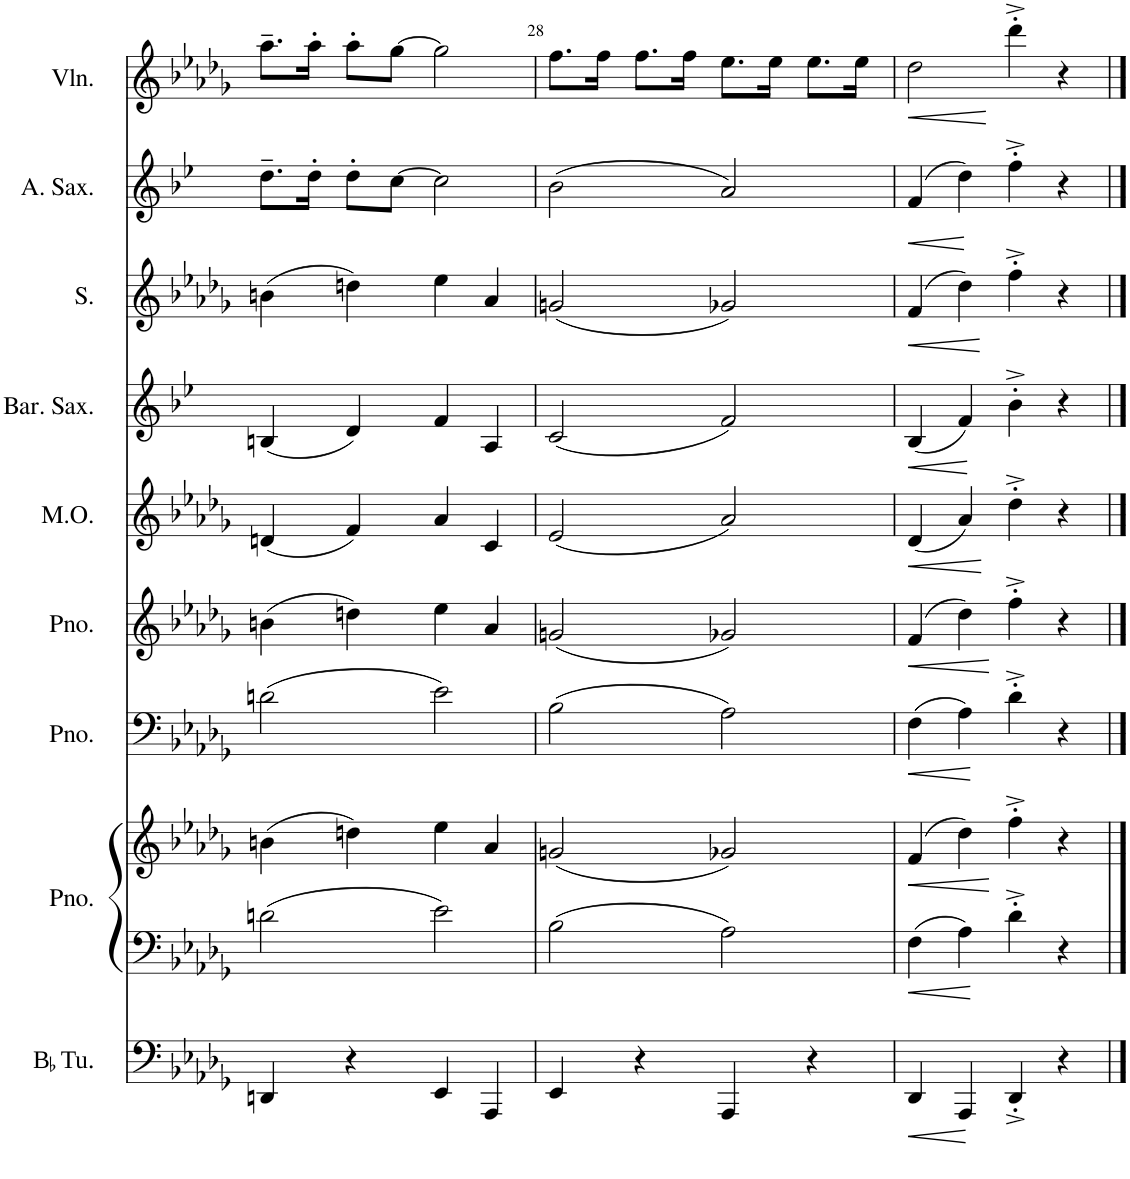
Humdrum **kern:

**kern	**dynam	**kern	**kern	**dynam	**kern	**dynam	**kern	**dynam	**kern	**dynam	**kern	**dynam	**kern	**dynam	**kern	**dynam	**kern	**dynam
*part9	*part9	*part8	*part8	*part8	*part7	*part7	*part6	*part6	*part5	*part5	*part4	*part4	*part3	*part3	*part2	*part2	*part1	*part1
*staff10	*staff10	*staff9	*staff8	*staff8/9	*staff7	*staff7	*staff6	*staff6	*staff5	*staff5	*staff4	*staff4	*staff3	*staff3	*staff2	*staff2	*staff1	*staff1
*I"BaccidentalFlat Tuba	*	*I"Piano	*	*	*I"Piano	*	*I"Piano	*	*I"Mouth Organ	*	*I"Baritone Saxophone	*	*I"Soprano	*	*I"Alto Saxophone	*	*I"Violin	*
*I'BaccidentalFlat Tu.	*	*I'Pno.	*	*	*I'Pno.	*	*I'Pno.	*	*I'M.O.	*	*I'Bar. Sax.	*	*I'S.	*	*I'A. Sax.	*	*I'Vln.	*
!!LO:PB:g=z
*clefF4	*	*clefF4	*clefG2	*	*clefF4	*	*clefG2	*	*clefG2	*	*clefG2	*	*clefG2	*	*clefG2	*	*clefG2	*
*	*	*	*	*	*	*	*Trd7c12	*	*Trd7c12	*	*Trd5c9	*	*Trd7c12	*	*Trd5c9	*	*Trd7c12	*
*k[b-e-a-d-g-]	*	*k[b-e-a-d-g-]	*k[b-e-a-d-g-]	*	*k[b-e-a-d-g-]	*	*k[b-e-a-d-g-]	*	*k[b-e-a-d-g-]	*	*k[b-e-]	*	*k[b-e-a-d-g-]	*	*k[b-e-]	*	*k[b-e-a-d-g-]	*
*M4/4	*	*M4/4	*M4/4	*	*M4/4	*	*M4/4	*	*M4/4	*	*M4/4	*	*M4/4	*	*M4/4	*	*M4/4	*
=27	=27	=27	=27	=27	=27	=27	=27	=27	=27	=27	=27	=27	=27	=27	=27	=27	=27	=27
4DDn/	.	2dn\	(4bn\	.	(2dn\	.	(4bn\	.	(4dn/	.	(4Bn/	.	(4bn\	.	8.dd~\L	.	8.aa-~\L	.
.	.	.	.	.	.	.	.	.	.	.	.	.	.	.	16dd'\Jk	.	16aa-'\Jk	.
4r	.	.	4ddn\)	.	.	.	4ddn\)	.	4f/)	.	4d/)	.	4ddn\)	.	8dd'\L	.	8aa-'\L	.
.	.	.	.	.	.	.	.	.	.	.	.	.	.	.	[8cc\J	.	[8gg-\J	.
4EE-/	.	2e-\	4ee-\	.	2e-\)	.	4ee-\	.	4a-/	.	4f/	.	4ee-\	.	2cc\]	.	2gg-\]	.
4AAA-/	.	.	4a-/	.	.	.	4a-/	.	4c/	.	4A/	.	4a-/	.	.	.	.	.
=28	=28	=28	=28	=28	=28	=28	=28	=28	=28	=28	=28	=28	=28	=28	=28	=28	=28	=28
4EE-/	.	2B-\	(2gn/	.	(2B-\	.	(2gn/	.	(2e-/	.	(2c/	.	(2gn/	.	(2b-\	.	8.ff\L	.
.	.	.	.	.	.	.	.	.	.	.	.	.	.	.	.	.	16ff\Jk	.
4r	.	.	.	.	.	.	.	.	.	.	.	.	.	.	.	.	8.ff\L	.
.	.	.	.	.	.	.	.	.	.	.	.	.	.	.	.	.	16ff\Jk	.
4AAA-/	.	2A-\	2g-X/)	.	2A-\)	.	2g-X/)	.	2a-/)	.	2f/)	.	2g-X/)	.	2a/)	.	8.ee-\L	.
.	.	.	.	.	.	.	.	.	.	.	.	.	.	.	.	.	16ee-\Jk	.
4r	.	.	.	.	.	.	.	.	.	.	.	.	.	.	.	.	8.ee-\L	.
.	.	.	.	.	.	.	.	.	.	.	.	.	.	.	.	.	16ee-\Jk	.
=29	=29	=29	=29	=29	=29	=29	=29	=29	=29	=29	=29	=29	=29	=29	=29	=29	=29	=29
!	!LO:HP:b	!	!	!LO:HP:b	!	!LO:HP:b	!	!LO:HP:b	!	!LO:HP:b	!	!LO:HP:b	!	!LO:HP:b	!	!LO:HP:b	!	!LO:HP:b
4DD-/	<	4F\	(4f/	<	(4F\	<	(4f/	<	(4d-/	<	(4B-/	<	(4f/	<	(4f/	<	2dd-\	<
4AAA-/	.	4A-\	4dd-\)	.	4A-\)	.	4dd-\)	.	4a-/)	.	4f/)	.	4dd-\)	.	4dd\)	.	.	.
4DD-'^/	.	4d-'^\	4ff'^\	.	4d-'^\	.	4ff'^\	.	4dd-'^\	.	4b-'^\	.	4ff'^\	.	4ff'^\	.	4ddd-'^\	.
4r	.	4r	4r	.	4r	.	4r	.	4r	.	4r	.	4r	.	4r	.	4r	.
.	[	.	.	[	.	[	.	[	.	[	.	[	.	[	.	[	.	[
==	==	==	==	==	==	==	==	==	==	==	==	==	==	==	==	==	==	==
*-	*-	*-	*-	*-	*-	*-	*-	*-	*-	*-	*-	*-	*-	*-	*-	*-	*-	*-
